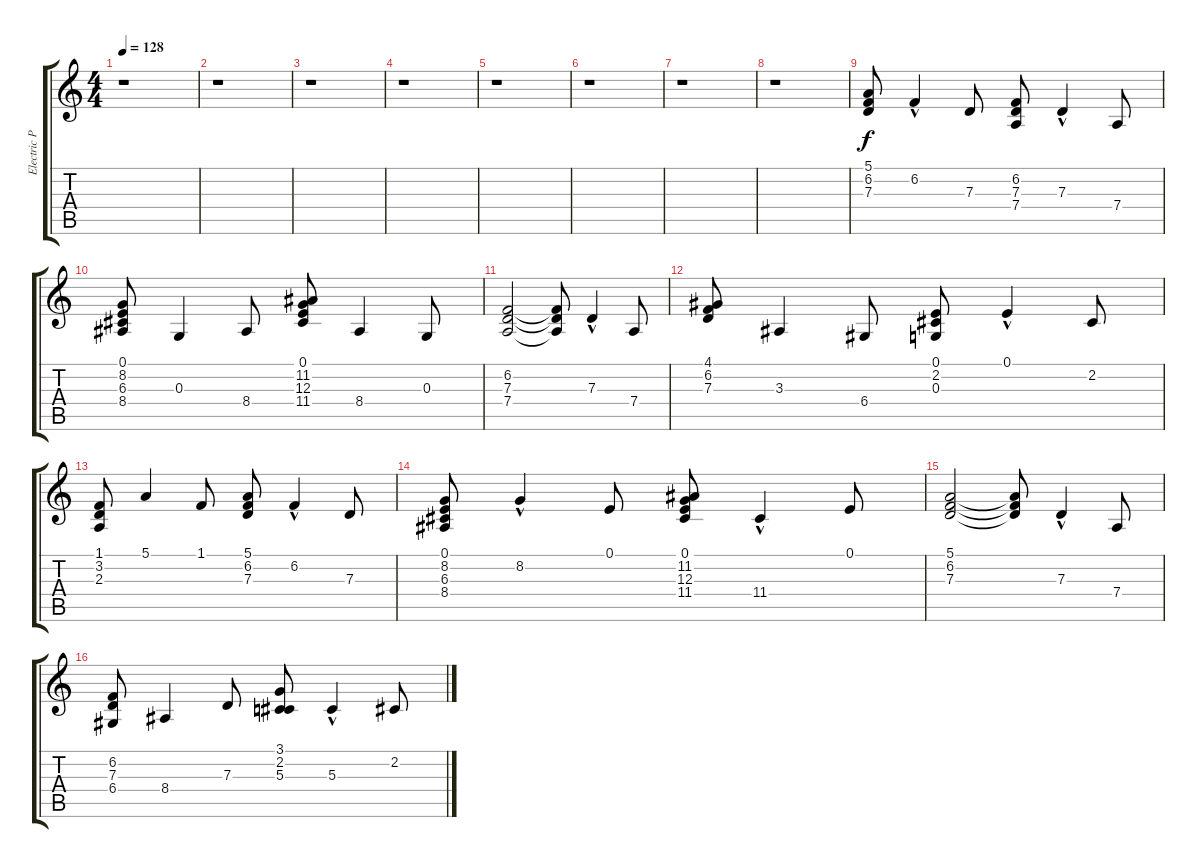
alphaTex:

\track ("Electric Piano" "Electric P") {instrument electricpiano1}
\staff {score tabs}
\tuning (E4 B3 G3 D3 A2 E2) {hide}
\ts (4 4)
\tempo 128
\clef g2
\ks c
r.1{dy f instrument electricpiano1} |
r.1 |
r.1 |
r.1 |
r.1 |
r.1 |
r.1 |
r.1 |
(5.1 6.2 7.3).8 6.2{hac}.4 7.3.8 (6.2 7.3 7.4).8 7.3{hac}.4 7.4.8 |
(0.1 8.2 6.3 8.4).8 0.3.4 8.4.8 (0.1 11.2 12.3 11.4).8 8.4.4 0.3.8 |
(6.2 7.3 7.4).2 (6.2{t} 7.3{t} 7.4{t}).8 7.3{hac}.4 7.4.8 |
(4.1 6.2 7.3).8 3.3.4 6.4.8 (0.1 2.2 0.3).8 0.1{hac}.4 2.2.8 |
(1.1 3.2 2.3).8 5.1.4 1.1.8 (5.1 6.2 7.3).8 6.2{hac}.4 7.3.8 |
(0.1 8.2 6.3 8.4).8 8.2{hac}.4 0.1.8 (0.1 11.2 12.3 11.4).8 11.4{hac}.4 0.1.8 |
(5.1 6.2 7.3).2 (5.1{t} 6.2{t} 7.3{t}).8 7.3{hac}.4 7.4.8 |
(6.2 7.3 6.4).8 8.4.4 7.3.8 (3.1 2.2 5.3).8 5.3{hac}.4 2.2.8
